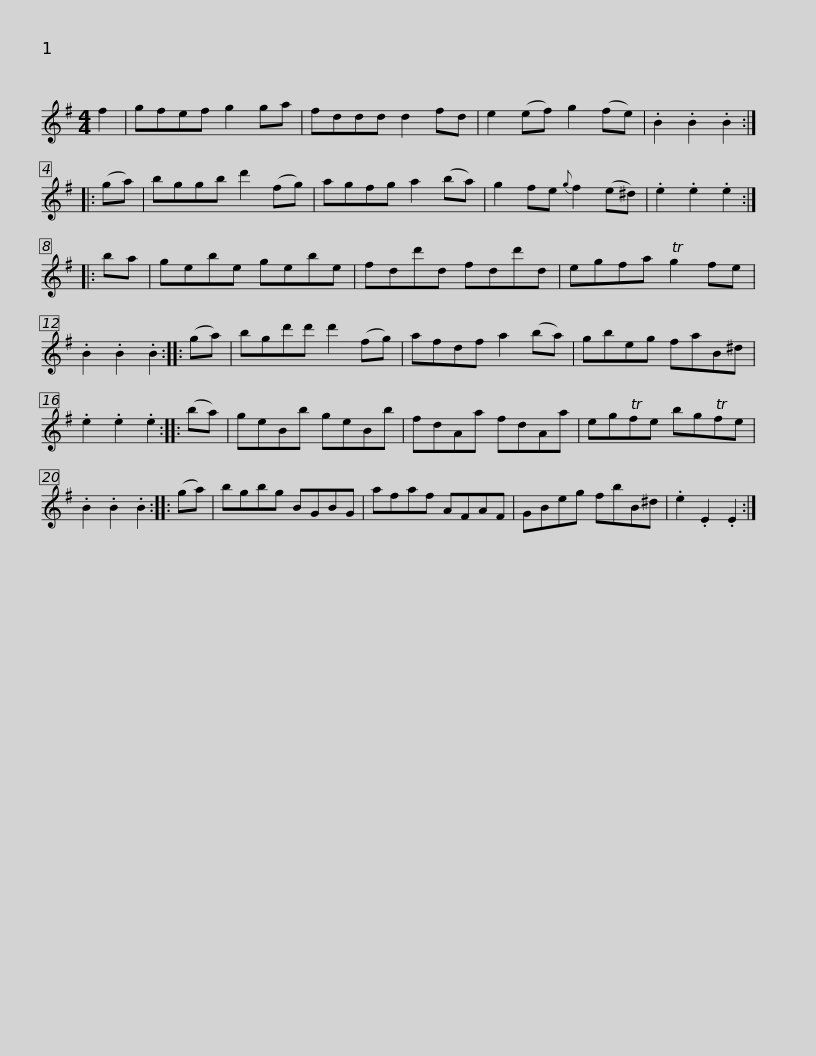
X:1
L:1/8
M:4/4
I:linebreak $
K:Emin
V:1 treble
V:1
 f2 | gfef g2 ga | fddd d2 fd | e2 (ef) g2 (fe) | .B2 .B2 .B2 :: %5
 (ga) | bggb d'2 (fg) |$ agfg a2 (ba) | g2 fe{g} f2 (e^d) | .e2 .e2 .e2 :: %10
 ba | gebe gebe | fdd'd fdd'd |$ egfa Tg2 fe | .B2 .B2 .B2 :: %15
 (ga) | bgd'd' d'2 (fg) | afdf a2 (ba) | gbeg faB^d | .e2 .e2 .e2 ::$ %20
 (ba) | geBb geBb | fdAa fdAa | egTfe bgTfe | .B2 .B2 .B2 :: %25
 (ga) | bgbg BGBG |$ afaf AFAF | GBeg fbB^d | .e2 .E2 .E2 :| %30
